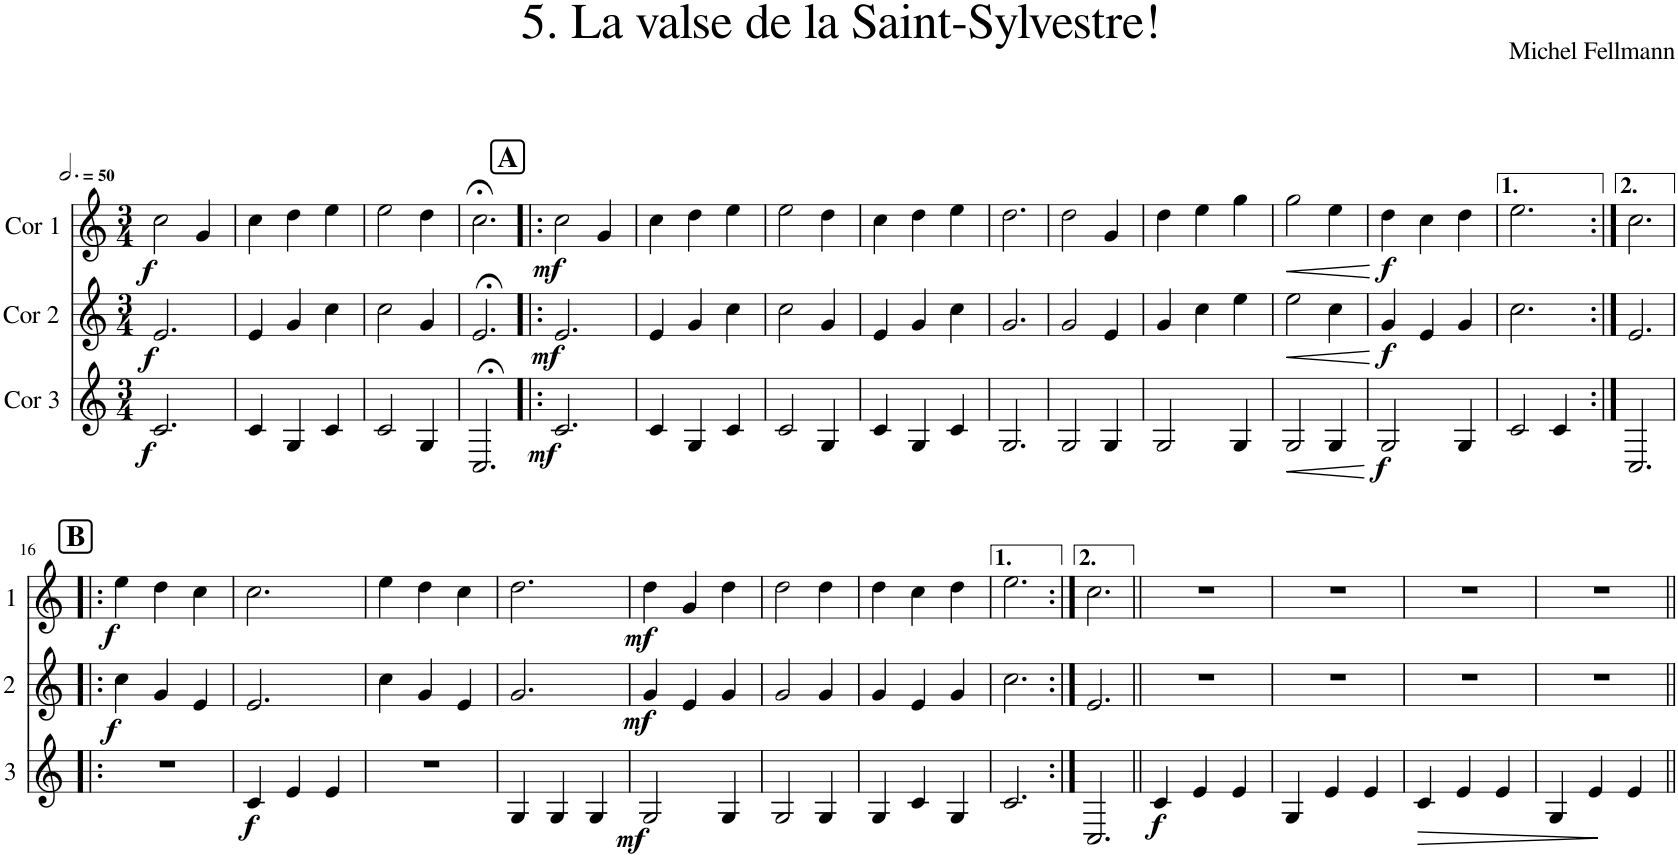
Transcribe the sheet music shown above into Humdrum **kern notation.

**kern	**dynam	**kern	**dynam	**kern	**dynam
*part3	*part3	*part2	*part2	*part1	*part1
*staff3	*staff3	*staff2	*staff2	*staff1	*staff1
*I"Cor 3	*	*I"Cor 2	*	*I"Cor 1	*
*clefG2	*	*clefG2	*	*clefG2	*
*Trd4c7	*	*Trd4c7	*	*Trd4c7	*
*k[]	*	*k[]	*	*k[]	*
*M3/4	*	*M3/4	*	*M3/4	*
*MM150	*	*MM150	*	*MM150	*
=1	=1	=1	=1	=1	=1
!	!LO:DY:b	!	!LO:DY:b	!	!LO:DY:b
2.c/	f	2.e/	f	2cc\	f
.	.	.	.	4g/	.
=2	=2	=2	=2	=2	=2
4c/	.	4e/	.	4cc\	.
4G/	.	4g/	.	4dd\	.
4c/	.	4cc\	.	4ee\	.
=3	=3	=3	=3	=3	=3
2c/	.	2cc\	.	2ee\	.
4G/	.	4g/	.	4dd\	.
=4	=4	=4	=4	=4	=4
2.C;</	.	2.e;</	.	2.cc;<\	.
!!LO:REH:place=s1:a:B:cj:fs=14:t=A
=5!|:	=5!|:	=5!|:	=5!|:	=5!|:	=5!|:
!	!LO:DY:b	!	!LO:DY:b	!	!LO:DY:b
2.c/	mf	2.e/	mf	2cc\	mf
.	.	.	.	4g/	.
=6	=6	=6	=6	=6	=6
4c/	.	4e/	.	4cc\	.
4G/	.	4g/	.	4dd\	.
4c/	.	4cc\	.	4ee\	.
=7	=7	=7	=7	=7	=7
2c/	.	2cc\	.	2ee\	.
4G/	.	4g/	.	4dd\	.
=8	=8	=8	=8	=8	=8
4c/	.	4e/	.	4cc\	.
4G/	.	4g/	.	4dd\	.
4c/	.	4cc\	.	4ee\	.
=9	=9	=9	=9	=9	=9
2.G/	.	2.g/	.	2.dd\	.
=10	=10	=10	=10	=10	=10
2G/	.	2g/	.	2dd\	.
4G/	.	4e/	.	4g/	.
=11	=11	=11	=11	=11	=11
2G/	.	4g/	.	4dd\	.
.	.	4cc\	.	4ee\	.
4G/	.	4ee\	.	4gg\	.
=12	=12	=12	=12	=12	=12
!	!LO:HP:b	!	!LO:HP:b	!	!LO:HP:b
2G/	<	2ee\	<	2gg\	<
4G/	.	4cc\	.	4ee\	.
.	[	.	[	.	[
=13	=13	=13	=13	=13	=13
!	!LO:DY:b	!	!LO:DY:b	!	!LO:DY:b
2G/	f	4g/	f	4dd\	f
.	.	4e/	.	4cc\	.
4G/	.	4g/	.	4dd\	.
=14	=14	=14	=14	=14	=14
2c/	.	2.cc\	.	2.ee\	.
4c/	.	.	.	.	.
=15:|!	=15:|!	=15:|!	=15:|!	=15:|!	=15:|!
2.C/	.	2.e/	.	2.cc\	.
!!LO:LB:g=z
!!LO:REH:place=s1:a:B:cj:fs=14:t=B
=16!|:	=16!|:	=16!|:	=16!|:	=16!|:	=16!|:
!	!	!	!LO:DY:b	!	!LO:DY:b
2.r	.	4cc\	f	4ee\	f
.	.	4g/	.	4dd\	.
.	.	4e/	.	4cc\	.
=17	=17	=17	=17	=17	=17
!	!LO:DY:b	!	!	!	!
4c/	f	2.e/	.	2.cc\	.
4e/	.	.	.	.	.
4e/	.	.	.	.	.
=18	=18	=18	=18	=18	=18
2.r	.	4cc\	.	4ee\	.
.	.	4g/	.	4dd\	.
.	.	4e/	.	4cc\	.
=19	=19	=19	=19	=19	=19
4G/	.	2.g/	.	2.dd\	.
4G/	.	.	.	.	.
4G/	.	.	.	.	.
=20	=20	=20	=20	=20	=20
!	!LO:DY:b	!	!LO:DY:b	!	!LO:DY:b
2G/	mf	4g/	mf	4dd\	mf
.	.	4e/	.	4g/	.
4G/	.	4g/	.	4dd\	.
=21	=21	=21	=21	=21	=21
2G/	.	2g/	.	2dd\	.
4G/	.	4g/	.	4dd\	.
=22	=22	=22	=22	=22	=22
4G/	.	4g/	.	4dd\	.
4c/	.	4e/	.	4cc\	.
4G/	.	4g/	.	4dd\	.
=23	=23	=23	=23	=23	=23
2.c/	.	2.cc\	.	2.ee\	.
=24:|!	=24:|!	=24:|!	=24:|!	=24:|!	=24:|!
2.C/	.	2.e/	.	2.cc\	.
=25||	=25||	=25||	=25||	=25||	=25||
!	!LO:DY:b	!	!	!	!
4c/	f	2.r	.	2.r	.
4e/	.	.	.	.	.
4e/	.	.	.	.	.
=26	=26	=26	=26	=26	=26
4G/	.	2.r	.	2.r	.
4e/	.	.	.	.	.
4e/	.	.	.	.	.
=27	=27	=27	=27	=27	=27
!	!LO:HP:b	!	!	!	!
4c/	>	2.r	.	2.r	.
4e/	.	.	.	.	.
4e/	.	.	.	.	.
.	]	.	.	.	.
=28	=28	=28	=28	=28	=28
4G/	.	2.r	.	2.r	.
4e/	.	.	.	.	.
4e/	.	.	.	.	.
=||	=||	=||	=||	=||	=||
*-	*-	*-	*-	*-	*-
